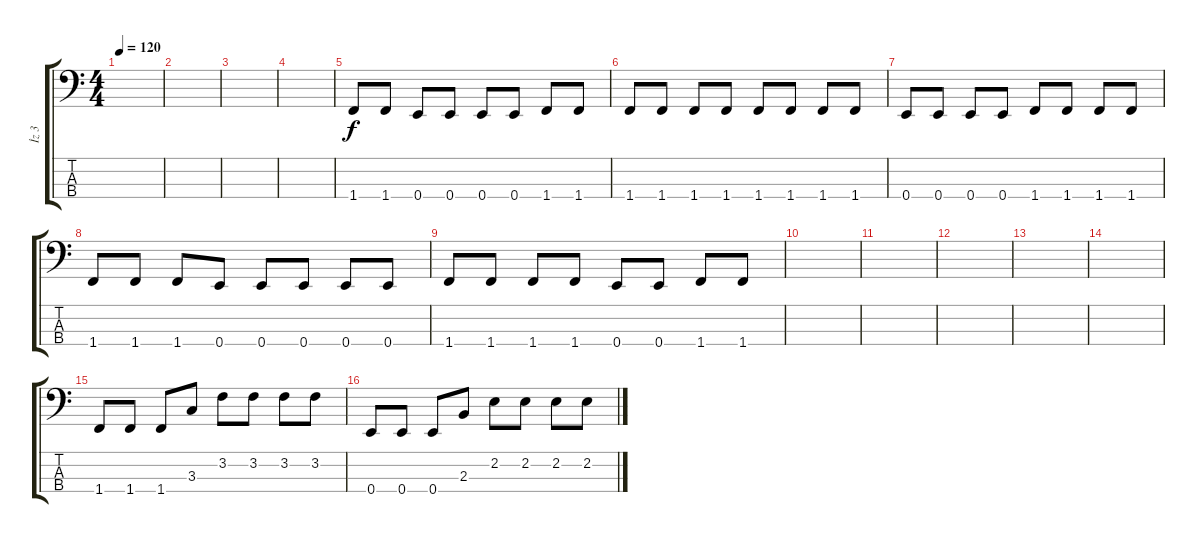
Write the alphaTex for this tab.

\track ("İz 3" "İz 3") {instrument electricbassfinger}
\staff {score tabs}
\tuning (G2 D2 A1 E1) {hide}
\ts (4 4)
\tempo 120
\clef f4
\ks c
|
|
|
|
1.4.8 1.4.8 0.4.8 0.4.8 0.4.8 0.4.8 1.4.8 1.4.8 |
1.4.8 1.4.8 1.4.8 1.4.8 1.4.8 1.4.8 1.4.8 1.4.8 |
0.4.8 0.4.8 0.4.8 0.4.8 1.4.8 1.4.8 1.4.8 1.4.8 |
1.4.8 1.4.8 1.4.8 0.4.8 0.4.8 0.4.8 0.4.8 0.4.8 |
1.4.8 1.4.8 1.4.8 1.4.8 0.4.8 0.4.8 1.4.8 1.4.8 |
|
|
|
|
|
1.4.8 1.4.8 1.4.8 3.3.8 3.2.8 3.2.8 3.2.8 3.2.8 |
0.4.8 0.4.8 0.4.8 2.3.8 2.2.8 2.2.8 2.2.8 2.2.8
